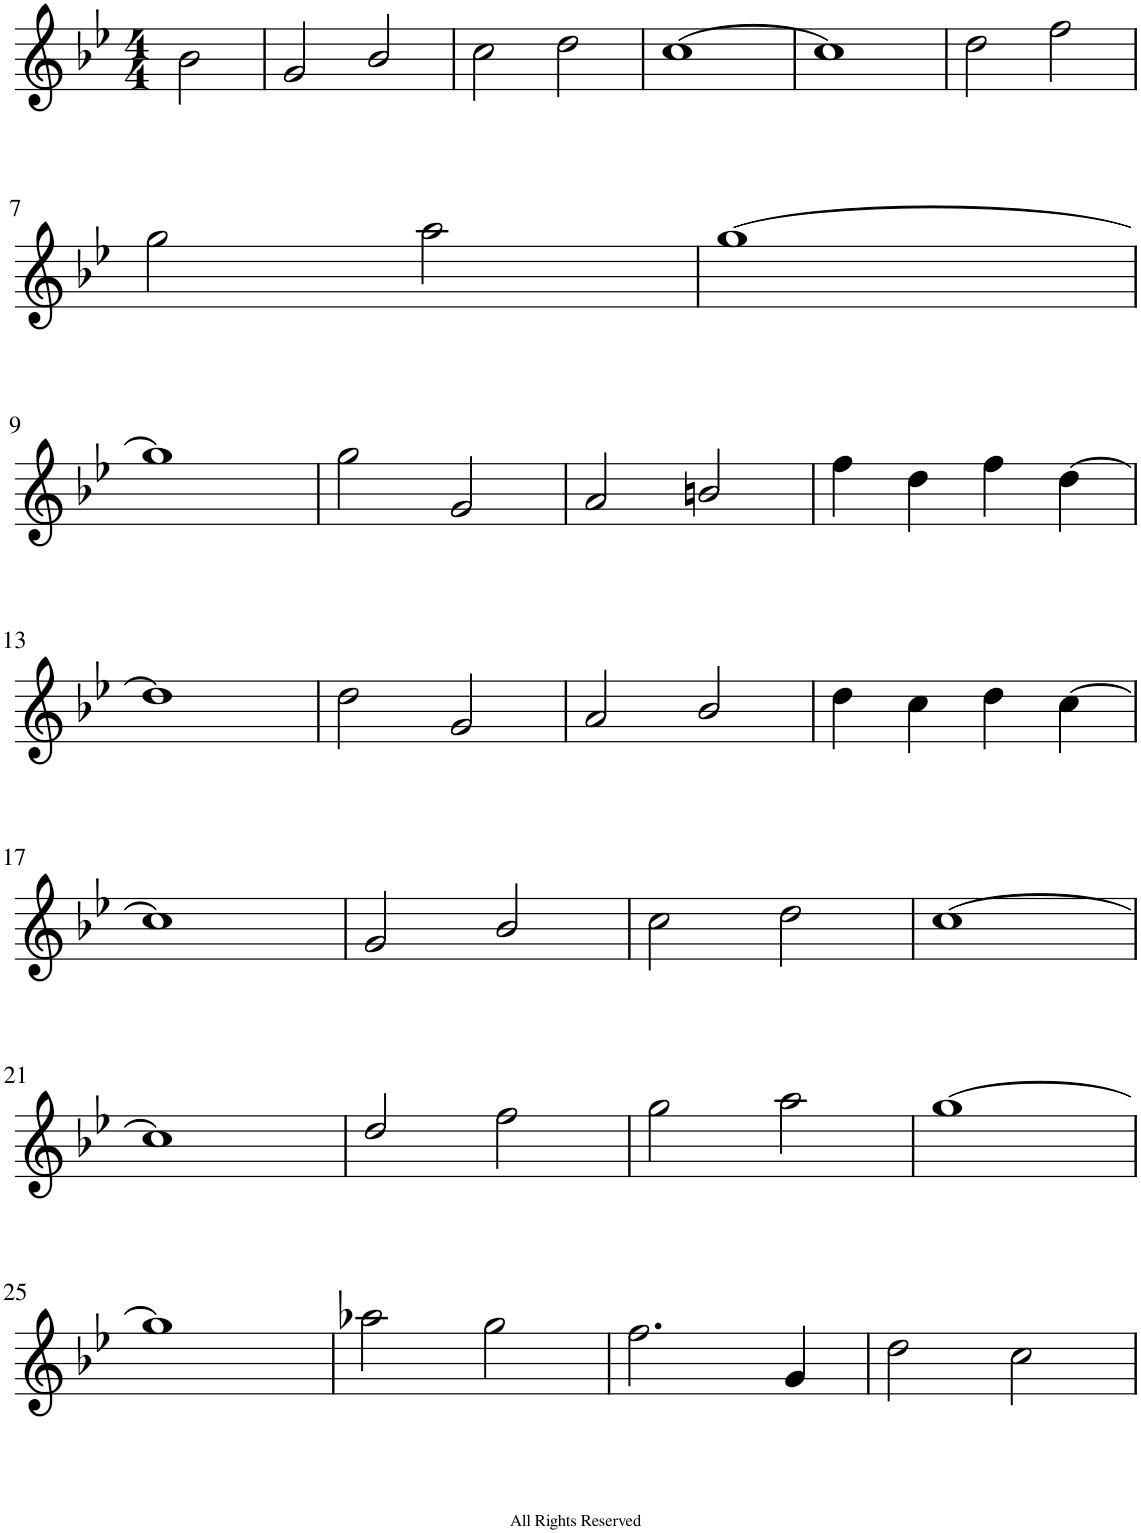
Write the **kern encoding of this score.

**kern
*part1
*staff1
*I"Harmonica
*I'Harm.
*clefG2
*k[b-e-]
*B-:
*M4/4
=1
2b-\
=2
2g/
2b-/
=3
2cc\
2dd\
=4
[1cc
=5
1cc]
=6
2dd\
2ff\
!!LO:LB:g=z
=7
2gg\
2aa\
=8
[1gg
!!LO:LB:g=z
=9
1gg]
=10
2gg\
2g/
=11
2a/
2bn/
=12
4ff\
4dd\
4ff\
[4dd\
!!LO:LB:g=z
=13
1dd]
=14
2dd\
2g/
=15
2a/
2b-/
=16
4dd\
4cc\
4dd\
[4cc\
!!LO:LB:g=z
=17
1cc]
=18
2g/
2b-/
=19
2cc\
2dd\
=20
[1cc
!!LO:LB:g=z
=21
1cc]
=22
2dd/
2ff\
=23
2gg\
2aa\
=24
[1gg
!!LO:LB:g=z
=25
1gg]
=26
2aa-X\
2gg\
=27
2.ff\
4g/
=28
2dd\
2cc\
=
*-
